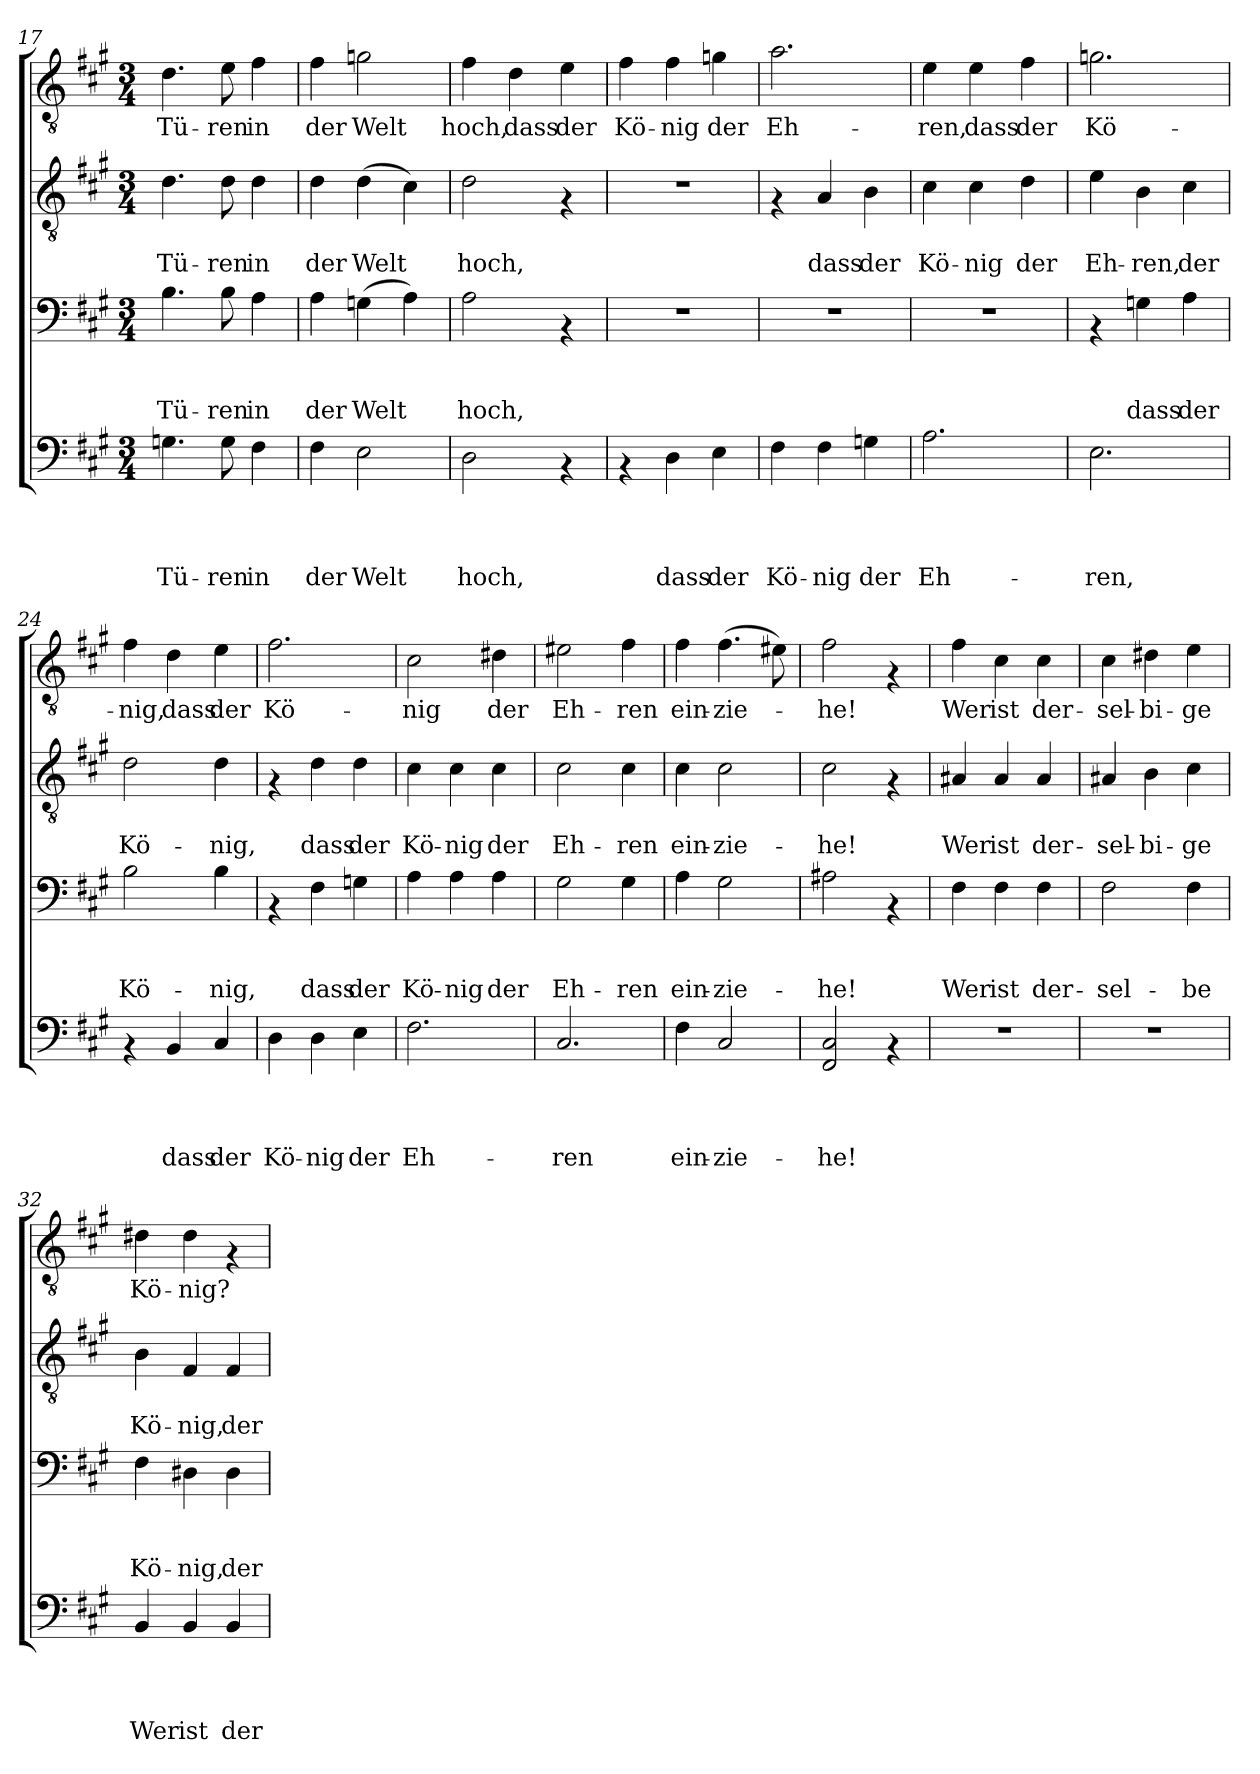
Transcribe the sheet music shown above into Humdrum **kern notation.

**kern	**text	**text	**text	**text	**kern	**text	**text	**text	**kern	**text	**text	**kern	**text
*part4	*part4	*part4	*part4	*part4	*part3	*part3	*part3	*part3	*part2	*part2	*part2	*part1	*part1
*staff4	*staff4	*staff4	*staff4	*staff4	*staff3	*staff3	*staff3	*staff3	*staff2	*staff2	*staff2	*staff1	*staff1
!!LO:PB:g=z
*clefF4	*	*	*	*	*clefF4	*	*	*	*clefGv2	*	*	*clefGv2	*
*k[f#c#g#]	*	*	*	*	*k[f#c#g#]	*	*	*	*k[f#c#g#]	*	*	*k[f#c#g#]	*
*A:	*	*	*	*	*A:	*	*	*	*A:	*	*	*A:	*
*M3/4	*	*	*	*	*M3/4	*	*	*	*M3/4	*	*	*M3/4	*
=17	=17	=17	=17	=17	=17	=17	=17	=17	=17	=17	=17	=17	=17
!	!	!	!	!LO:LY:b	!	!	!	!LO:LY:b	!	!	!LO:LY:b	!	!LO:LY:b
4.Gn\	.	.	.	Tü-	4.B\	.	.	Tü-	4.d\	.	Tü-	4.d\	Tü-
!	!	!	!	!LO:LY:b	!	!	!	!LO:LY:b	!	!	!LO:LY:b	!	!LO:LY:b
8G\	.	.	.	-ren	8B\	.	.	-ren	8d\	.	-ren	8e\	-ren
!	!	!	!	!LO:LY:b	!	!	!	!LO:LY:b	!	!	!LO:LY:b	!	!LO:LY:b
4F#\	.	.	.	in	4A\	.	.	in	4d\	.	in	4f#\	in
=18	=18	=18	=18	=18	=18	=18	=18	=18	=18	=18	=18	=18	=18
!	!	!	!	!LO:LY:b	!	!	!	!LO:LY:b	!	!	!LO:LY:b	!	!LO:LY:b
4F#\	.	.	.	der	4A\	.	.	der	4d\	.	der	4f#\	der
!	!	!	!	!LO:LY:b	!	!	!	!LO:LY:b	!	!	!LO:LY:b	!	!LO:LY:b
2E\	.	.	.	Welt	(>4Gn\	.	.	Welt	(>4d\	.	Welt	2gn\	Welt
.	.	.	.	.	4A\)	.	.	.	4c#\)	.	.	.	.
=19	=19	=19	=19	=19	=19	=19	=19	=19	=19	=19	=19	=19	=19
!	!	!	!	!LO:LY:b	!	!	!	!LO:LY:b	!	!	!LO:LY:b	!	!LO:LY:b
2D\	.	.	.	hoch,	2A\	.	.	hoch,	2d\	.	hoch,	4f#\	hoch,
!	!	!	!	!	!	!	!	!	!	!	!	!	!LO:LY:b
.	.	.	.	.	.	.	.	.	.	.	.	4d\	dass
!	!	!	!	!	!	!	!	!	!	!	!	!	!LO:LY:b
4rAA	.	.	.	.	4rAA	.	.	.	4rF	.	.	4e\	der
=20	=20	=20	=20	=20	=20	=20	=20	=20	=20	=20	=20	=20	=20
!	!	!	!	!	!	!	!	!	!	!	!	!	!LO:LY:b
4rAA	.	.	.	.	2.r	.	.	.	2.r	.	.	4f#\	Kö-
!	!	!	!	!LO:LY:b	!	!	!	!	!	!	!	!	!LO:LY:b
4D\	.	.	.	dass	.	.	.	.	.	.	.	4f#\	-nig
!	!	!	!	!LO:LY:b	!	!	!	!	!	!	!	!	!LO:LY:b
4E\	.	.	.	der	.	.	.	.	.	.	.	4gn\	der
=21	=21	=21	=21	=21	=21	=21	=21	=21	=21	=21	=21	=21	=21
!	!	!	!	!LO:LY:b	!	!	!	!	!	!	!	!	!LO:LY:b
4F#\	.	.	.	Kö-	2.r	.	.	.	4rF	.	.	2.a\	Eh-
!	!	!	!	!LO:LY:b	!	!	!	!	!	!	!LO:LY:b	!	!
4F#\	.	.	.	-nig	.	.	.	.	4A/	.	dass	.	.
!	!	!	!	!LO:LY:b	!	!	!	!	!	!	!LO:LY:b	!	!
4Gn\	.	.	.	der	.	.	.	.	4B\	.	der	.	.
=22	=22	=22	=22	=22	=22	=22	=22	=22	=22	=22	=22	=22	=22
!	!	!	!	!LO:LY:b	!	!	!	!	!	!	!LO:LY:b	!	!LO:LY:b
2.A\	.	.	.	Eh-	2.r	.	.	.	4c#\	.	Kö-	4e\	-ren,
!	!	!	!	!	!	!	!	!	!	!	!LO:LY:b	!	!LO:LY:b
.	.	.	.	.	.	.	.	.	4c#\	.	-nig	4e\	dass
!	!	!	!	!	!	!	!	!	!	!	!LO:LY:b	!	!LO:LY:b
.	.	.	.	.	.	.	.	.	4d\	.	der	4f#\	der
=23	=23	=23	=23	=23	=23	=23	=23	=23	=23	=23	=23	=23	=23
!	!	!	!	!LO:LY:b	!	!	!	!	!	!	!LO:LY:b	!	!LO:LY:b
2.E\	.	.	.	-ren,	4rAA	.	.	.	4e\	.	Eh-	2.gn\	Kö-
!	!	!	!	!	!	!	!	!LO:LY:b	!	!	!LO:LY:b	!	!
.	.	.	.	.	4Gn\	.	.	dass	4B\	.	-ren,	.	.
!	!	!	!	!	!	!	!	!LO:LY:b	!	!	!LO:LY:b	!	!
.	.	.	.	.	4A\	.	.	der	4c#\	.	der	.	.
!!LO:PB:g=z
=24	=24	=24	=24	=24	=24	=24	=24	=24	=24	=24	=24	=24	=24
!	!	!	!	!	!	!	!	!LO:LY:b	!	!	!LO:LY:b	!	!LO:LY:b
4rAA	.	.	.	.	2B\	.	.	Kö-	2d\	.	Kö-	4f#\	-nig,
!	!	!	!	!LO:LY:b	!	!	!	!	!	!	!	!	!LO:LY:b
4BB/	.	.	.	dass	.	.	.	.	.	.	.	4d\	dass
!	!	!	!	!LO:LY:b	!	!	!	!LO:LY:b	!	!	!LO:LY:b	!	!LO:LY:b
4C#/	.	.	.	der	4B\	.	.	-nig,	4d\	.	-nig,	4e\	der
=25	=25	=25	=25	=25	=25	=25	=25	=25	=25	=25	=25	=25	=25
!	!	!	!	!LO:LY:b	!	!	!	!	!	!	!	!	!LO:LY:b
4D\	.	.	.	Kö-	4rAA	.	.	.	4rF	.	.	2.f#\	Kö-
!	!	!	!	!LO:LY:b	!	!	!	!LO:LY:b	!	!	!LO:LY:b	!	!
4D\	.	.	.	-nig	4F#\	.	.	dass	4d\	.	dass	.	.
!	!	!	!	!LO:LY:b	!	!	!	!LO:LY:b	!	!	!LO:LY:b	!	!
4E\	.	.	.	der	4Gn\	.	.	der	4d\	.	der	.	.
=26	=26	=26	=26	=26	=26	=26	=26	=26	=26	=26	=26	=26	=26
!	!	!	!	!LO:LY:b	!	!	!	!LO:LY:b	!	!	!LO:LY:b	!	!LO:LY:b
2.F#\	.	.	.	Eh-	4A\	.	.	Kö-	4c#\	.	Kö-	2c#\	-nig
!	!	!	!	!	!	!	!	!LO:LY:b	!	!	!LO:LY:b	!	!
.	.	.	.	.	4A\	.	.	-nig	4c#\	.	-nig	.	.
!	!	!	!	!	!	!	!	!LO:LY:b	!	!	!LO:LY:b	!	!LO:LY:b
.	.	.	.	.	4A\	.	.	der	4c#\	.	der	4d#X\	der
=27	=27	=27	=27	=27	=27	=27	=27	=27	=27	=27	=27	=27	=27
!	!	!	!	!LO:LY:b	!	!	!	!LO:LY:b	!	!	!LO:LY:b	!	!LO:LY:b
2.C#/	.	.	.	-ren	2G#\	.	.	Eh-	2c#\	.	Eh-	2e#X\	Eh-
!	!	!	!	!	!	!	!	!LO:LY:b	!	!	!LO:LY:b	!	!LO:LY:b
.	.	.	.	.	4G#\	.	.	-ren	4c#\	.	-ren	4f#\	-ren
=28	=28	=28	=28	=28	=28	=28	=28	=28	=28	=28	=28	=28	=28
!	!	!	!	!LO:LY:b	!	!	!	!LO:LY:b	!	!	!LO:LY:b	!	!LO:LY:b
4F#\	.	.	.	ein-	4A\	.	.	ein-	4c#\	.	ein-	4f#\	ein-
!	!	!	!	!LO:LY:b	!	!	!	!LO:LY:b	!	!	!LO:LY:b	!	!LO:LY:b
2C#/	.	.	.	-zie-	2G#\	.	.	-zie-	2c#\	.	-zie-	(>4.f#\	-zie-
.	.	.	.	.	.	.	.	.	.	.	.	8e#X\)	.
=29	=29	=29	=29	=29	=29	=29	=29	=29	=29	=29	=29	=29	=29
!	!	!	!	!LO:LY:b	!	!	!	!LO:LY:b	!	!	!LO:LY:b	!	!LO:LY:b
2FF#/ 2C#/	.	.	.	-he!	2A#X\	.	.	-he!	2c#\	.	-he!	2f#\	-he!
4rAA	.	.	.	.	4rAA	.	.	.	4rF	.	.	4rF	.
=30!	=30!	=30!	=30!	=30!	=30!	=30!	=30!	=30!	=30!	=30!	=30!	=30!	=30!
!	!	!	!	!	!	!	!	!LO:LY:b	!	!	!LO:LY:b	!	!LO:LY:b
2.r	.	.	.	.	4F#\	.	.	Wer	4A#X/	.	Wer	4f#\	Wer
!	!	!	!	!	!	!	!	!LO:LY:b	!	!	!LO:LY:b	!	!LO:LY:b
.	.	.	.	.	4F#\	.	.	ist	4A#/	.	ist	4c#\	ist
!	!	!	!	!	!	!	!	!LO:LY:b	!	!	!LO:LY:b	!	!LO:LY:b
.	.	.	.	.	4F#\	.	.	der-	4A#/	.	der-	4c#\	der-
=31	=31	=31	=31	=31	=31	=31	=31	=31	=31	=31	=31	=31	=31
!	!	!	!	!	!	!	!	!LO:LY:b	!	!	!LO:LY:b	!	!LO:LY:b
2.r	.	.	.	.	2F#\	.	.	-sel-	4A#X/	.	-sel-	4c#\	-sel-
!	!	!	!	!	!	!	!	!	!	!	!LO:LY:b	!	!LO:LY:b
.	.	.	.	.	.	.	.	.	4B\	.	-bi-	4d#X\	-bi-
!	!	!	!	!	!	!	!	!LO:LY:b	!	!	!LO:LY:b	!	!LO:LY:b
.	.	.	.	.	4F#\	.	.	-be	4c#\	.	-ge	4e\	-ge
!!LO:LB:g=z
=32	=32	=32	=32	=32	=32	=32	=32	=32	=32	=32	=32	=32	=32
!	!	!	!	!LO:LY:b	!	!	!	!LO:LY:b	!	!	!LO:LY:b	!	!LO:LY:b
4BB/	.	.	.	Wer	4F#\	.	.	Kö-	4B\	.	Kö-	4d#X\	Kö-
!	!	!	!	!LO:LY:b	!	!	!	!LO:LY:b	!	!	!LO:LY:b	!	!LO:LY:b
4BB/	.	.	.	ist	4D#X\	.	.	-nig,	4F#/	.	-nig,	4d#\	-nig?
!	!	!	!	!LO:LY:b	!	!	!	!LO:LY:b	!	!	!LO:LY:b	!	!
4BB/	.	.	.	der-	4D#\	.	.	der-	4F#/	.	der-	4rF	.
=	=	=	=	=	=	=	=	=	=	=	=	=	=
*-	*-	*-	*-	*-	*-	*-	*-	*-	*-	*-	*-	*-	*-
